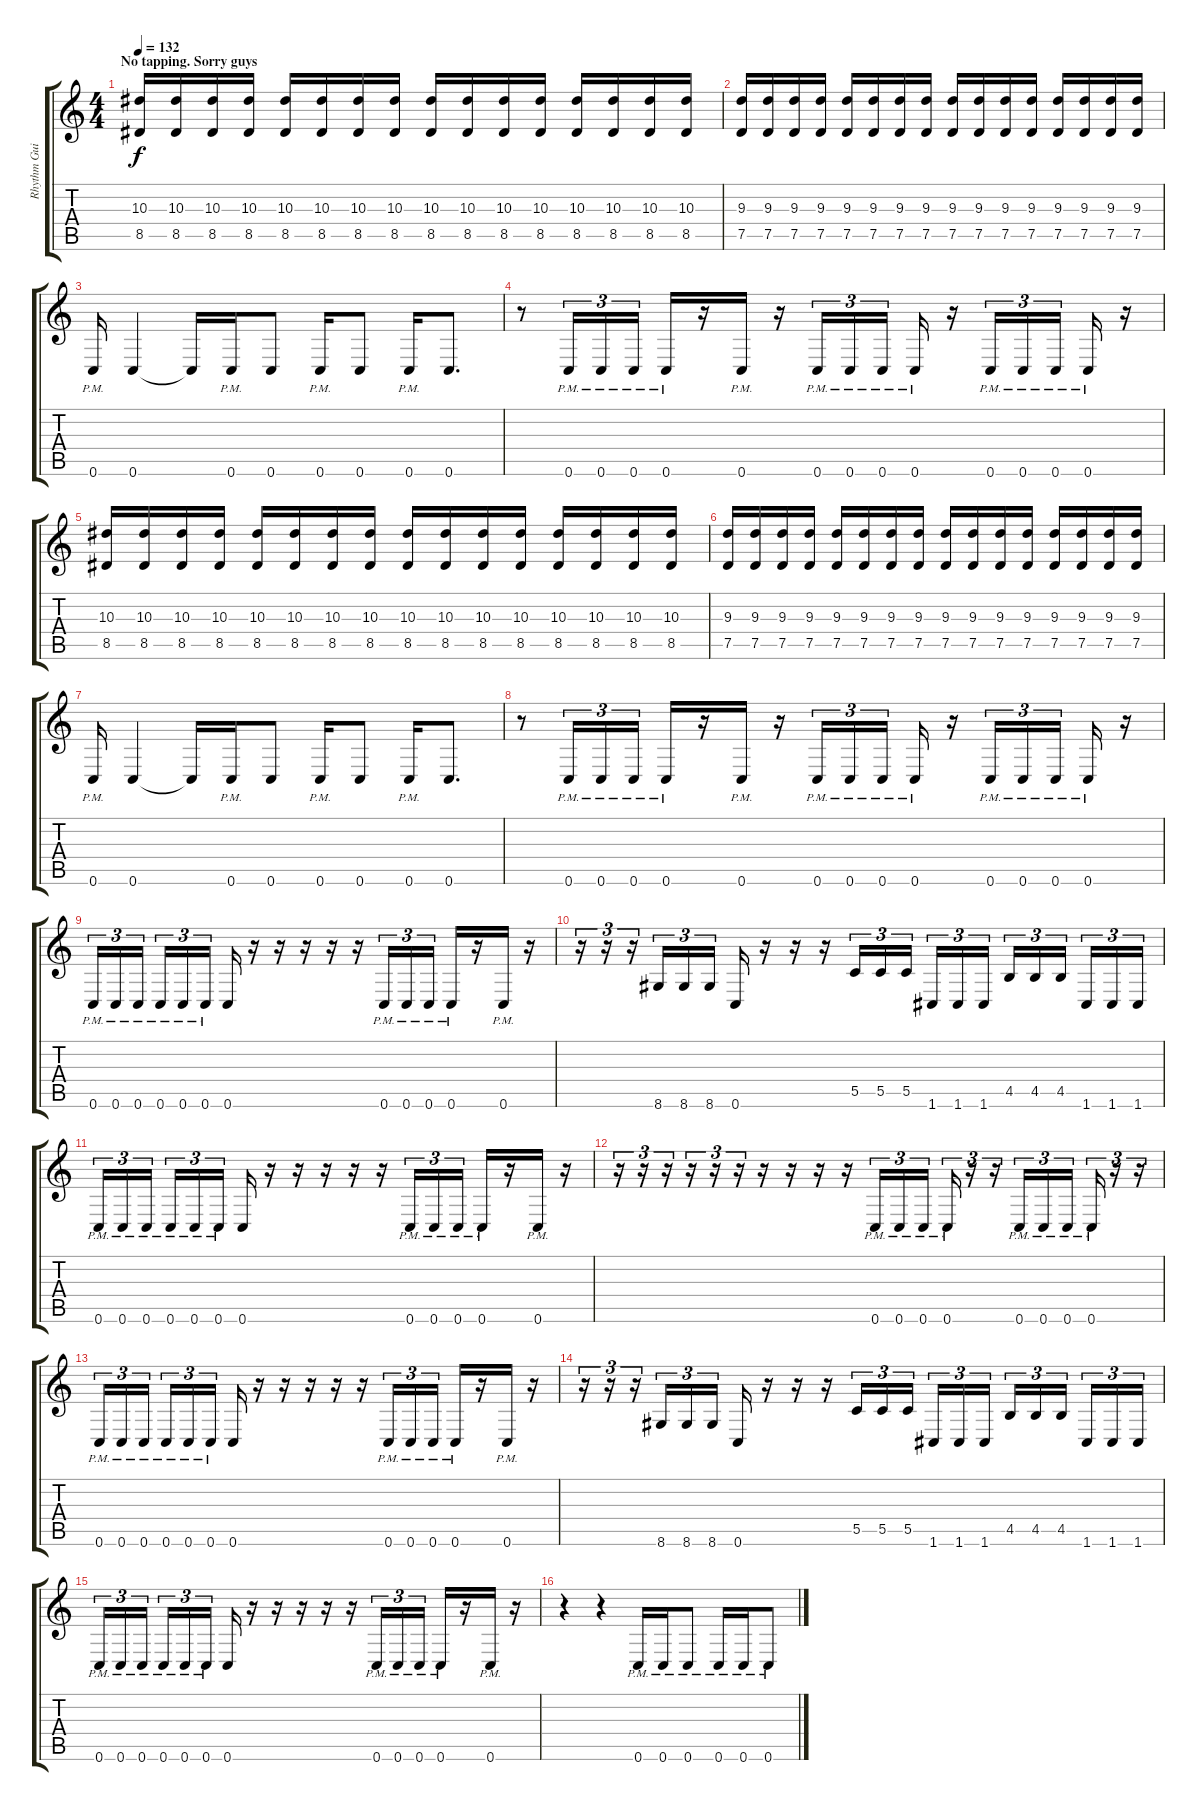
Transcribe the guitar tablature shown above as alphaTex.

\track ("Rhythm Guitar 2" "Rhythm Gui") {instrument distortionguitar}
\staff {score tabs}
\tuning (D4 A3 F3 C3 G2 C2) {hide}
\ts (4 4)
\section ("" "No tapping. Sorry guys")
\tempo 132
\clef g2
\ks c
(10.3 8.5).16{dy f} (10.3 8.5).16 (10.3 8.5).16 (10.3 8.5).16 (10.3 8.5).16 (10.3 8.5).16 (10.3 8.5).16 (10.3 8.5).16 (10.3 8.5).16 (10.3 8.5).16 (10.3 8.5).16 (10.3 8.5).16 (10.3 8.5).16 (10.3 8.5).16 (10.3 8.5).16 (10.3 8.5).16 |
(9.3 7.5).16 (9.3 7.5).16 (9.3 7.5).16 (9.3 7.5).16 (9.3 7.5).16 (9.3 7.5).16 (9.3 7.5).16 (9.3 7.5).16 (9.3 7.5).16 (9.3 7.5).16 (9.3 7.5).16 (9.3 7.5).16 (9.3 7.5).16 (9.3 7.5).16 (9.3 7.5).16 (9.3 7.5).16 |
0.6{pm}.16 0.6.4 0.6{t}.16 0.6{pm}.16 0.6.8 0.6{pm}.16 0.6.8 0.6{pm}.16 0.6.8{d} |
r.8 0.6{pm}.16{tu (3 2)} 0.6{pm}.16{tu (3 2)} 0.6{pm}.16{tu (3 2)} 0.6{pm}.16 r.16 0.6{pm}.16 r.16 0.6{pm}.16{tu (3 2)} 0.6{pm}.16{tu (3 2)} 0.6{pm}.16{tu (3 2)} 0.6{pm}.16 r.16 0.6{pm}.16{tu (3 2)} 0.6{pm}.16{tu (3 2)} 0.6{pm}.16{tu (3 2)} 0.6{pm}.16 r.16 |
(10.3 8.5).16 (10.3 8.5).16 (10.3 8.5).16 (10.3 8.5).16 (10.3 8.5).16 (10.3 8.5).16 (10.3 8.5).16 (10.3 8.5).16 (10.3 8.5).16 (10.3 8.5).16 (10.3 8.5).16 (10.3 8.5).16 (10.3 8.5).16 (10.3 8.5).16 (10.3 8.5).16 (10.3 8.5).16 |
(9.3 7.5).16 (9.3 7.5).16 (9.3 7.5).16 (9.3 7.5).16 (9.3 7.5).16 (9.3 7.5).16 (9.3 7.5).16 (9.3 7.5).16 (9.3 7.5).16 (9.3 7.5).16 (9.3 7.5).16 (9.3 7.5).16 (9.3 7.5).16 (9.3 7.5).16 (9.3 7.5).16 (9.3 7.5).16 |
0.6{pm}.16 0.6.4 0.6{t}.16 0.6{pm}.16 0.6.8 0.6{pm}.16 0.6.8 0.6{pm}.16 0.6.8{d} |
r.8 0.6{pm}.16{tu (3 2)} 0.6{pm}.16{tu (3 2)} 0.6{pm}.16{tu (3 2)} 0.6{pm}.16 r.16 0.6{pm}.16 r.16 0.6{pm}.16{tu (3 2)} 0.6{pm}.16{tu (3 2)} 0.6{pm}.16{tu (3 2)} 0.6{pm}.16 r.16 0.6{pm}.16{tu (3 2)} 0.6{pm}.16{tu (3 2)} 0.6{pm}.16{tu (3 2)} 0.6{pm}.16 r.16 |
0.6{pm}.16{tu (3 2)} 0.6{pm}.16{tu (3 2)} 0.6{pm}.16{tu (3 2)} 0.6{pm}.16{tu (3 2)} 0.6{pm}.16{tu (3 2)} 0.6{pm}.16{tu (3 2)} 0.6.16 r.16 r.16 r.16 r.16 r.16 0.6{pm}.16{tu (3 2)} 0.6{pm}.16{tu (3 2)} 0.6{pm}.16{tu (3 2)} 0.6{pm}.16 r.16 0.6{pm}.16 r.16 |
r.16{tu (3 2)} r.16{tu (3 2)} r.16{tu (3 2)} 8.6.16{tu (3 2)} 8.6.16{tu (3 2)} 8.6.16{tu (3 2)} 0.6.16 r.16 r.16 r.16 5.5.16{tu (3 2)} 5.5.16{tu (3 2)} 5.5.16{tu (3 2)} 1.6.16{tu (3 2)} 1.6.16{tu (3 2)} 1.6.16{tu (3 2)} 4.5.16{tu (3 2)} 4.5.16{tu (3 2)} 4.5.16{tu (3 2)} 1.6.16{tu (3 2)} 1.6.16{tu (3 2)} 1.6.16{tu (3 2)} |
0.6{pm}.16{tu (3 2)} 0.6{pm}.16{tu (3 2)} 0.6{pm}.16{tu (3 2)} 0.6{pm}.16{tu (3 2)} 0.6{pm}.16{tu (3 2)} 0.6{pm}.16{tu (3 2)} 0.6.16 r.16 r.16 r.16 r.16 r.16 0.6{pm}.16{tu (3 2)} 0.6{pm}.16{tu (3 2)} 0.6{pm}.16{tu (3 2)} 0.6{pm}.16 r.16 0.6{pm}.16 r.16 |
r.16{tu (3 2)} r.16{tu (3 2)} r.16{tu (3 2)} r.16{tu (3 2)} r.16{tu (3 2)} r.16{tu (3 2)} r.16 r.16 r.16 r.16 0.6{pm}.16{tu (3 2)} 0.6{pm}.16{tu (3 2)} 0.6{pm}.16{tu (3 2)} 0.6{pm}.16{tu (3 2)} r.16{tu (3 2)} r.16{tu (3 2)} 0.6{pm}.16{tu (3 2)} 0.6{pm}.16{tu (3 2)} 0.6{pm}.16{tu (3 2)} 0.6{pm}.16{tu (3 2)} r.16{tu (3 2)} r.16{tu (3 2)} |
0.6{pm}.16{tu (3 2)} 0.6{pm}.16{tu (3 2)} 0.6{pm}.16{tu (3 2)} 0.6{pm}.16{tu (3 2)} 0.6{pm}.16{tu (3 2)} 0.6{pm}.16{tu (3 2)} 0.6.16 r.16 r.16 r.16 r.16 r.16 0.6{pm}.16{tu (3 2)} 0.6{pm}.16{tu (3 2)} 0.6{pm}.16{tu (3 2)} 0.6{pm}.16 r.16 0.6{pm}.16 r.16 |
r.16{tu (3 2)} r.16{tu (3 2)} r.16{tu (3 2)} 8.6.16{tu (3 2)} 8.6.16{tu (3 2)} 8.6.16{tu (3 2)} 0.6.16 r.16 r.16 r.16 5.5.16{tu (3 2)} 5.5.16{tu (3 2)} 5.5.16{tu (3 2)} 1.6.16{tu (3 2)} 1.6.16{tu (3 2)} 1.6.16{tu (3 2)} 4.5.16{tu (3 2)} 4.5.16{tu (3 2)} 4.5.16{tu (3 2)} 1.6.16{tu (3 2)} 1.6.16{tu (3 2)} 1.6.16{tu (3 2)} |
0.6{pm}.16{tu (3 2)} 0.6{pm}.16{tu (3 2)} 0.6{pm}.16{tu (3 2)} 0.6{pm}.16{tu (3 2)} 0.6{pm}.16{tu (3 2)} 0.6{pm}.16{tu (3 2)} 0.6.16 r.16 r.16 r.16 r.16 r.16 0.6{pm}.16{tu (3 2)} 0.6{pm}.16{tu (3 2)} 0.6{pm}.16{tu (3 2)} 0.6{pm}.16 r.16 0.6{pm}.16 r.16 |
r.4 r.4 0.6{pm}.16 0.6{pm}.16 0.6{pm}.8 0.6{pm}.16 0.6{pm}.16 0.6{pm}.8
